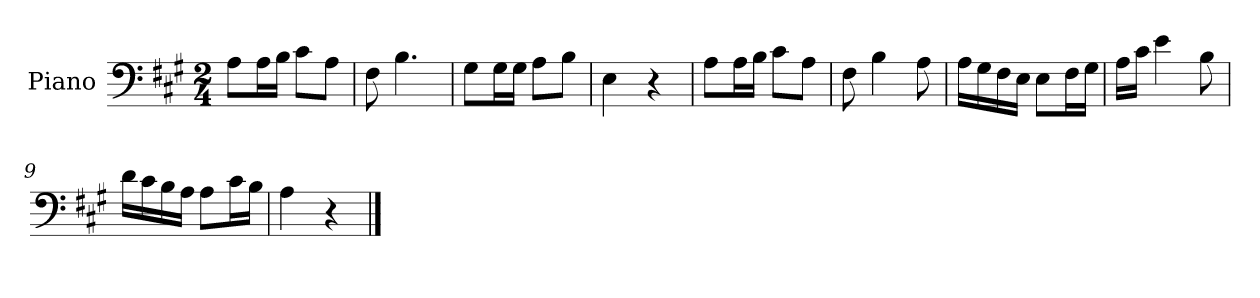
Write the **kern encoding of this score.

**kern
*part1
*staff1
*I"Piano
*I'Pno
*clefF4
*k[f#c#g#]
*A:
*M2/4
=1
8A\L
16A\L
16B\JJ
8c#\L
8A\J
=2
8F#\
4.B\
=3
8G#\L
16G#\L
16G#\JJ
8A\L
8B\J
=4
4E\
4r
=5
8A\L
16A\L
16B\JJ
8c#\L
8A\J
=6
8F#\
4B\
8A\
=7
16A\LL
16G#\
16F#\
16E\JJ
8E\L
16F#\L
16G#\JJ
=8
16A\LL
16c#\JJ
4e\
8B\
=9
16d\LL
16c#\
16B\
16A\JJ
8A\L
16c#\L
16B\JJ
=10
4A\
4r
==
*-
